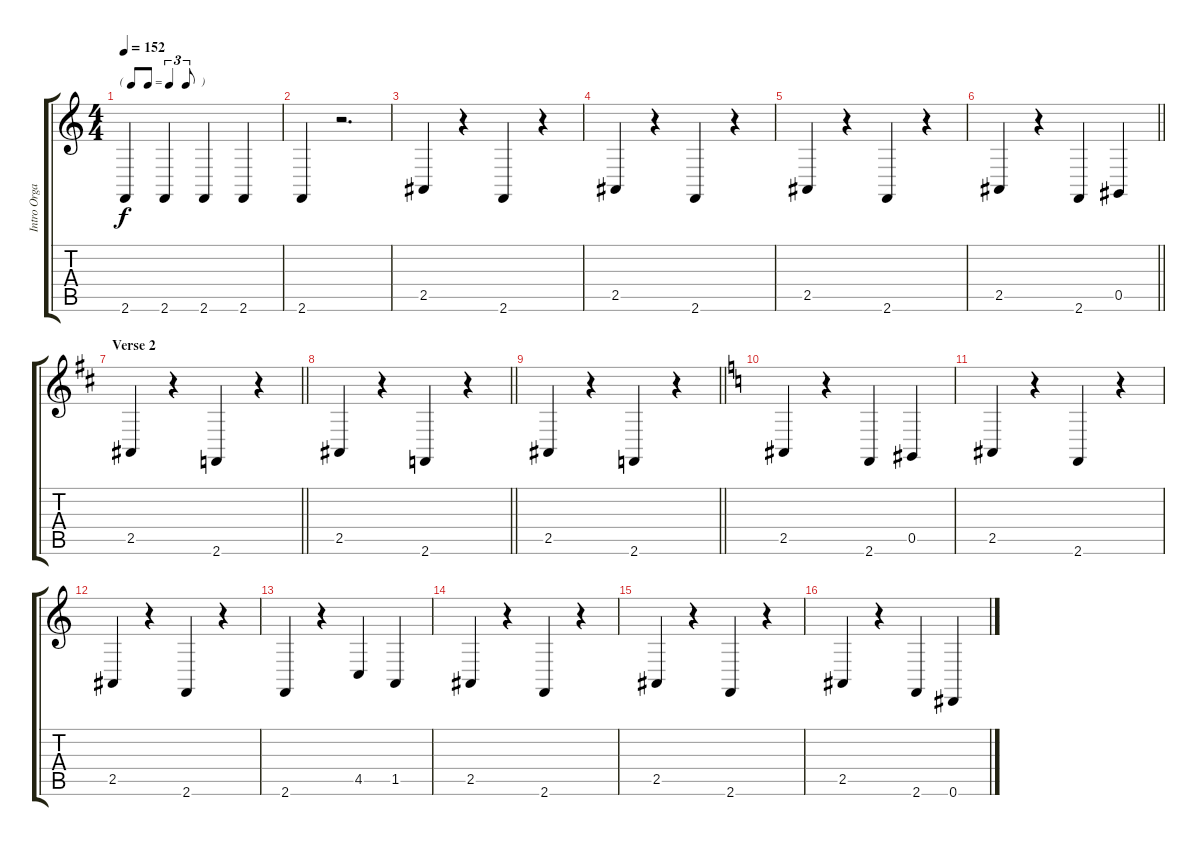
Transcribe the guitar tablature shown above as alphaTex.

\track ("Intro Organ + Bass" "Intro Orga") {instrument churchorgan}
\staff {score tabs}
\tuning (Eb4 Bb3 Gb3 Db3 Ab2 Eb2) {hide}
\ts (4 4)
\tf triplet8th
\tempo 152
\clef g2
\ks c
2.6.4{dy f} 2.6.4 2.6.4 2.6.4 |
2.6.4 r.2{d} |
2.5.4 r.4 2.6.4 r.4 |
2.5.4 r.4 2.6.4 r.4 |
2.5.4 r.4 2.6.4 r.4 |
\barLineRight lightlight
2.5.4 r.4 2.6.4 0.5.4 |
\section ("" "Verse 2")
\barLineRight lightlight
\ks d
2.5.4 r.4 2.6.4 r.4 |
\barLineRight lightlight
2.5.4 r.4 2.6.4 r.4 |
\barLineRight lightlight
2.5.4 r.4 2.6.4 r.4 |
\ks c
2.5.4 r.4 2.6.4 0.5.4 |
2.5.4 r.4 2.6.4 r.4 |
2.5.4 r.4 2.6.4 r.4 |
2.6.4 r.4 4.5.4 1.5.4 |
2.5.4 r.4 2.6.4 r.4 |
2.5.4 r.4 2.6.4 r.4 |
2.5.4 r.4 2.6.4 0.6.4
